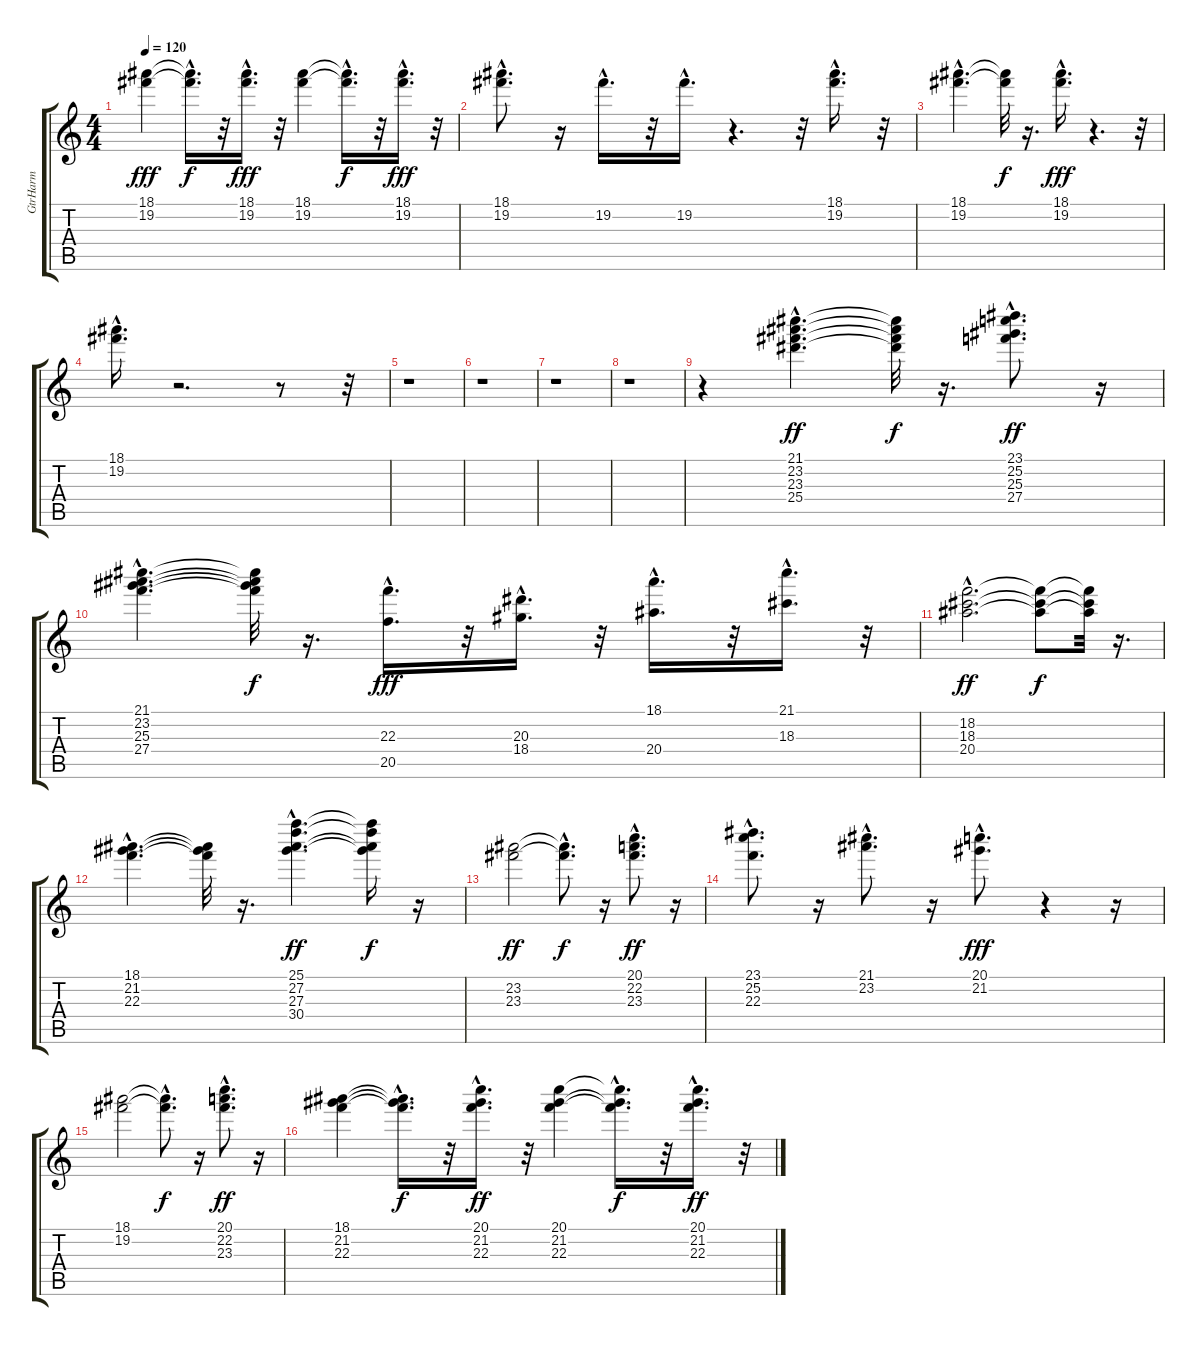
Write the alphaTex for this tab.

\track ("GtrHarm" "GtrHarm") {instrument guitarharmonics}
\staff {score tabs}
\tuning (E4 B3 G3 D3 A2 E2) {hide}
\ts (4 4)
\tempo 120
\clef g2
\ks c
(18.1 19.2).4{dy fff} (18.1{hac t} 19.2{hac t}).16{d dy f} r.32 (18.1{hac} 19.2{hac}).16{d dy fff} r.32 (18.1 19.2).4 (18.1{hac t} 19.2{hac t}).16{d dy f} r.32 (18.1{hac} 19.2{hac}).16{d dy fff} r.32 |
(18.1{hac} 19.2{hac}).8{d} r.16 19.2{hac}.16{d} r.32 19.2{hac}.16{d} r.4{d} r.32 (18.1{hac} 19.2{hac}).16{d} r.32 |
(18.1{hac} 19.2{hac}).4{d} (18.1{t} 19.2{t}).32{dy f} r.16{d} (18.1{hac} 19.2{hac}).16{d dy fff} r.4{d} r.32 |
(18.1{hac} 19.2{hac}).16{d} r.2{d} r.8 r.32 |
r.1 |
r.1 |
r.1 |
r.1 |
r.4 (21.1{hac} 23.2{hac} 23.3{hac} 25.4{hac}).4{d dy ff} (21.1{t} 23.2{t} 23.3{t} 25.4{t}).32{dy f} r.16{d} (23.1{hac} 25.2{hac} 25.3{hac} 27.4{hac}).8{d dy ff} r.16 |
(21.1{hac} 23.2{hac} 25.3{hac} 27.4{hac}).4{d} (21.1{t} 23.2{t} 25.3{t} 27.4{t}).32{dy f} r.16{d} (22.3{hac} 20.5{hac}).16{d dy fff} r.32 (20.3{hac} 18.4{hac}).16{d} r.32 (18.1{hac} 20.4{hac}).16{d} r.32 (21.1{hac} 18.3{hac}).16{d} r.32 |
(18.2{hac} 18.3{hac} 20.4{hac}).2{d dy ff} (18.2{t} 18.3{t} 20.4{t}).8{dy f} (18.2{t} 18.3{t} 20.4{t}).32 r.16{d} |
(18.1{hac} 21.2{hac} 22.3{hac}).4{d} (18.1{t} 21.2{t} 22.3{t}).32 r.16{d} (25.1{hac} 27.2{hac} 27.3{hac} 30.4{hac}).4{d dy ff} (25.1{t} 27.2{t} 27.3{t} 30.4{t}).16{dy f} r.16 |
(23.2 23.3).2{dy ff} (23.2{hac t} 23.3{hac t}).8{d dy f} r.16 (20.1{hac} 22.2{hac} 23.3{hac}).8{d dy ff} r.16 |
(23.1{hac} 25.2{hac} 22.3{hac}).8{d} r.16 (21.1{hac} 23.2{hac}).8{d} r.16 (20.1{hac} 21.2{hac}).8{d dy fff} r.4 r.16 |
(18.1 19.2).2 (18.1{hac t} 19.2{hac t}).8{d dy f} r.16 (20.1{hac} 22.2{hac} 23.3{hac}).8{d dy ff} r.16 |
(18.1 21.2 22.3).4 (18.1{hac t} 21.2{hac t} 22.3{hac t}).16{d dy f} r.32 (20.1{hac} 21.2{hac} 22.3{hac}).16{d dy ff} r.32 (20.1 21.2 22.3).4 (20.1{hac t} 21.2{hac t} 22.3{hac t}).16{d dy f} r.32 (20.1{hac} 21.2{hac} 22.3{hac}).16{d dy ff} r.32
